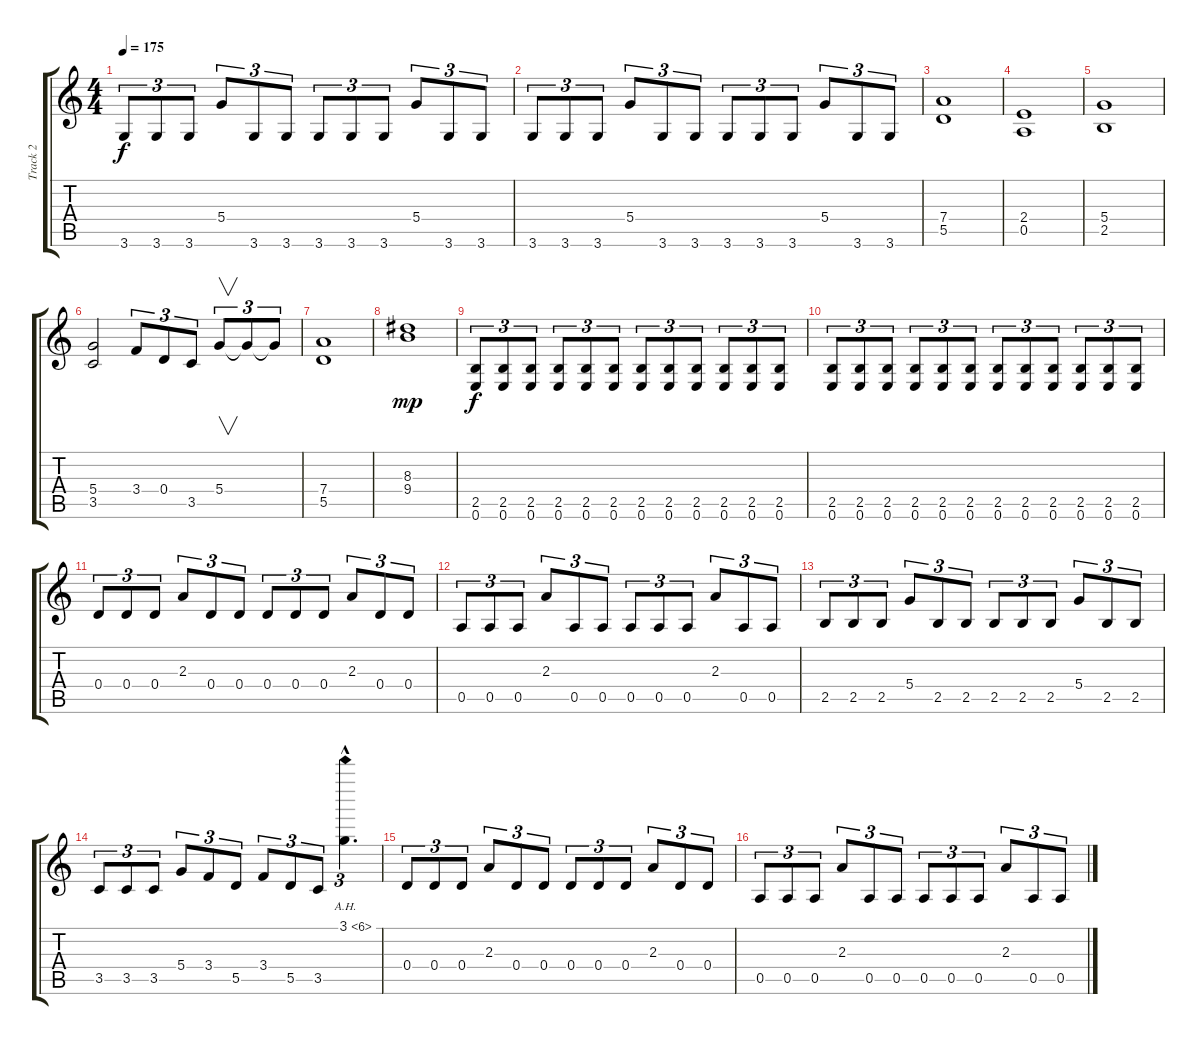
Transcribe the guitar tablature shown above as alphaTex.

\track ("Track 2" "Track 2") {instrument distortionguitar}
\staff {score tabs}
\tuning (E4 B3 G3 D3 A2 E2) {hide}
\ts (4 4)
\tempo 175
\clef g2
\ks c
3.6.8{tu (3 2) dy f} 3.6.8{tu (3 2)} 3.6.8{tu (3 2)} 5.4.8{tu (3 2)} 3.6.8{tu (3 2)} 3.6.8{tu (3 2)} 3.6.8{tu (3 2)} 3.6.8{tu (3 2)} 3.6.8{tu (3 2)} 5.4.8{tu (3 2)} 3.6.8{tu (3 2)} 3.6.8{tu (3 2)} |
3.6.8{tu (3 2)} 3.6.8{tu (3 2)} 3.6.8{tu (3 2)} 5.4.8{tu (3 2)} 3.6.8{tu (3 2)} 3.6.8{tu (3 2)} 3.6.8{tu (3 2)} 3.6.8{tu (3 2)} 3.6.8{tu (3 2)} 5.4.8{tu (3 2)} 3.6.8{tu (3 2)} 3.6.8{tu (3 2)} |
(7.4 5.5).1 |
(2.4 0.5).1 |
(5.4 2.5).1 |
(5.4 3.5).2 3.4.8{tu (3 2)} 0.4.8{tu (3 2)} 3.5.8{tu (3 2)} 5.4.8{v tu (3 2)} 5.4{t}.8{tu (3 2)} 5.4{t}.8{tu (3 2)} |
(7.4 5.5).1 |
(8.3 9.4).1{dy mp} |
(2.5 0.6).8{tu (3 2) dy f} (2.5 0.6).8{tu (3 2)} (2.5 0.6).8{tu (3 2)} (2.5 0.6).8{tu (3 2)} (2.5 0.6).8{tu (3 2)} (2.5 0.6).8{tu (3 2)} (2.5 0.6).8{tu (3 2)} (2.5 0.6).8{tu (3 2)} (2.5 0.6).8{tu (3 2)} (2.5 0.6).8{tu (3 2)} (2.5 0.6).8{tu (3 2)} (2.5 0.6).8{tu (3 2)} |
(2.5 0.6).8{tu (3 2)} (2.5 0.6).8{tu (3 2)} (2.5 0.6).8{tu (3 2)} (2.5 0.6).8{tu (3 2)} (2.5 0.6).8{tu (3 2)} (2.5 0.6).8{tu (3 2)} (2.5 0.6).8{tu (3 2)} (2.5 0.6).8{tu (3 2)} (2.5 0.6).8{tu (3 2)} (2.5 0.6).8{tu (3 2)} (2.5 0.6).8{tu (3 2)} (2.5 0.6).8{tu (3 2)} |
0.4.8{tu (3 2)} 0.4.8{tu (3 2)} 0.4.8{tu (3 2)} 2.3.8{tu (3 2)} 0.4.8{tu (3 2)} 0.4.8{tu (3 2)} 0.4.8{tu (3 2)} 0.4.8{tu (3 2)} 0.4.8{tu (3 2)} 2.3.8{tu (3 2)} 0.4.8{tu (3 2)} 0.4.8{tu (3 2)} |
0.5.8{tu (3 2)} 0.5.8{tu (3 2)} 0.5.8{tu (3 2)} 2.3.8{tu (3 2)} 0.5.8{tu (3 2)} 0.5.8{tu (3 2)} 0.5.8{tu (3 2)} 0.5.8{tu (3 2)} 0.5.8{tu (3 2)} 2.3.8{tu (3 2)} 0.5.8{tu (3 2)} 0.5.8{tu (3 2)} |
2.5.8{tu (3 2)} 2.5.8{tu (3 2)} 2.5.8{tu (3 2)} 5.4.8{tu (3 2)} 2.5.8{tu (3 2)} 2.5.8{tu (3 2)} 2.5.8{tu (3 2)} 2.5.8{tu (3 2)} 2.5.8{tu (3 2)} 5.4.8{tu (3 2)} 2.5.8{tu (3 2)} 2.5.8{tu (3 2)} |
3.5.8{tu (3 2)} 3.5.8{tu (3 2)} 3.5.8{tu (3 2)} 5.4.8{tu (3 2)} 3.4.8{tu (3 2)} 5.5.8{tu (3 2)} 3.4.8{tu (3 2)} 5.5.8{tu (3 2)} 3.5.8{tu (3 2)} 3.1{ah 3 hac}.4{d tu (3 2)} |
0.4.8{tu (3 2)} 0.4.8{tu (3 2)} 0.4.8{tu (3 2)} 2.3.8{tu (3 2)} 0.4.8{tu (3 2)} 0.4.8{tu (3 2)} 0.4.8{tu (3 2)} 0.4.8{tu (3 2)} 0.4.8{tu (3 2)} 2.3.8{tu (3 2)} 0.4.8{tu (3 2)} 0.4.8{tu (3 2)} |
0.5.8{tu (3 2)} 0.5.8{tu (3 2)} 0.5.8{tu (3 2)} 2.3.8{tu (3 2)} 0.5.8{tu (3 2)} 0.5.8{tu (3 2)} 0.5.8{tu (3 2)} 0.5.8{tu (3 2)} 0.5.8{tu (3 2)} 2.3.8{tu (3 2)} 0.5.8{tu (3 2)} 0.5.8{tu (3 2)}
